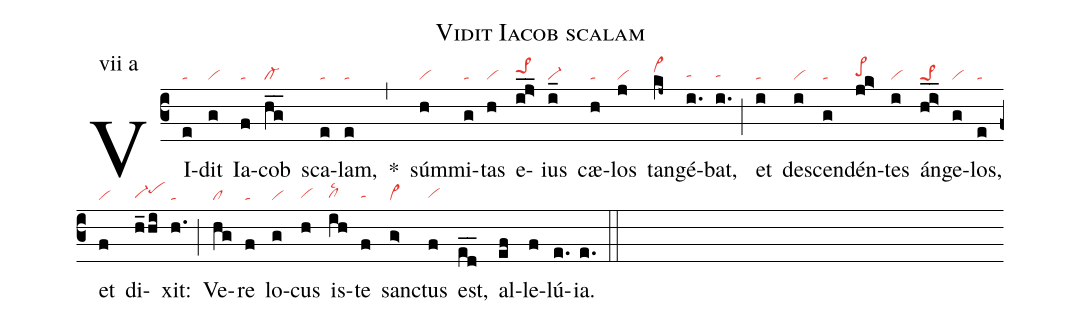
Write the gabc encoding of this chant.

name: Vidit Iacob scalam;
annotation: vii a;
mode: 7;
nabc-lines: 1;
%%
(c3)
VI(e|ta)dit(g|vi) Ia(f|ta)cob(hg__|cl-) sca(e|ta)lam,(e|ta) *(,)
súm(h|vi)mi(g|ta)tas(h|vi) e(i_j>_|pe>1hi)ius(i_|vi-) cæ(h|ta)los(j|vi) tan(kj~|vi>hi)gé(i.|tahg)bat,(i.|tahg) (;)
et(i|ta) de(i|vi)scen(g|ta)dén(jk>|pe>hh)tes(i|vi) án(h_i>_|pe>1)ge(g|vi)los,(e|ta) et(f|vi) di(h_hi|vi-hgpehi)xit:(h.|ta) (;)
Ve(hg|cl)re(f|ta) lo(g|vi)cus(h|vihg) is(ih|clhglsc2)te(f|tahg) san(g>|vi>)ctus(f|vihg) est,(ed__) al(ef)le(f)lú(e.)ia.(e.) (::)
